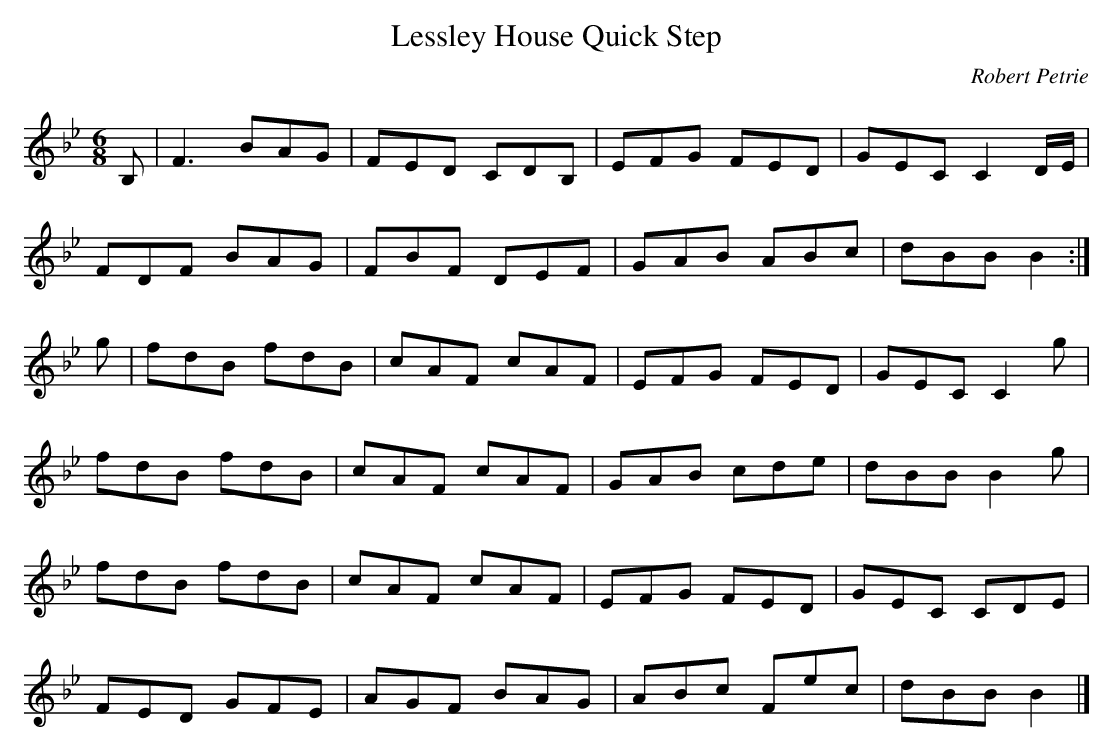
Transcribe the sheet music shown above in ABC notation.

X:1
T:Lessley House Quick Step
C:Robert Petrie
L:1/8
M:6/8
K:Bb
B,|F3  BAG|FED CDB,|EFG FED|GEC C2 D/E/|
   FDF BAG|FBF DEF |GAB ABc|dBB B2    :|
 g|fdB fdB|cAF cAF |EFG FED|GEC C2g    |
   fdB fdB|cAF cAF |GAB cde|dBB B2g    |
   fdB fdB|cAF cAF |EFG FED|GEC CDE    |
   FED GFE|AGF BAG |ABc Fec|dBB B2    |]
